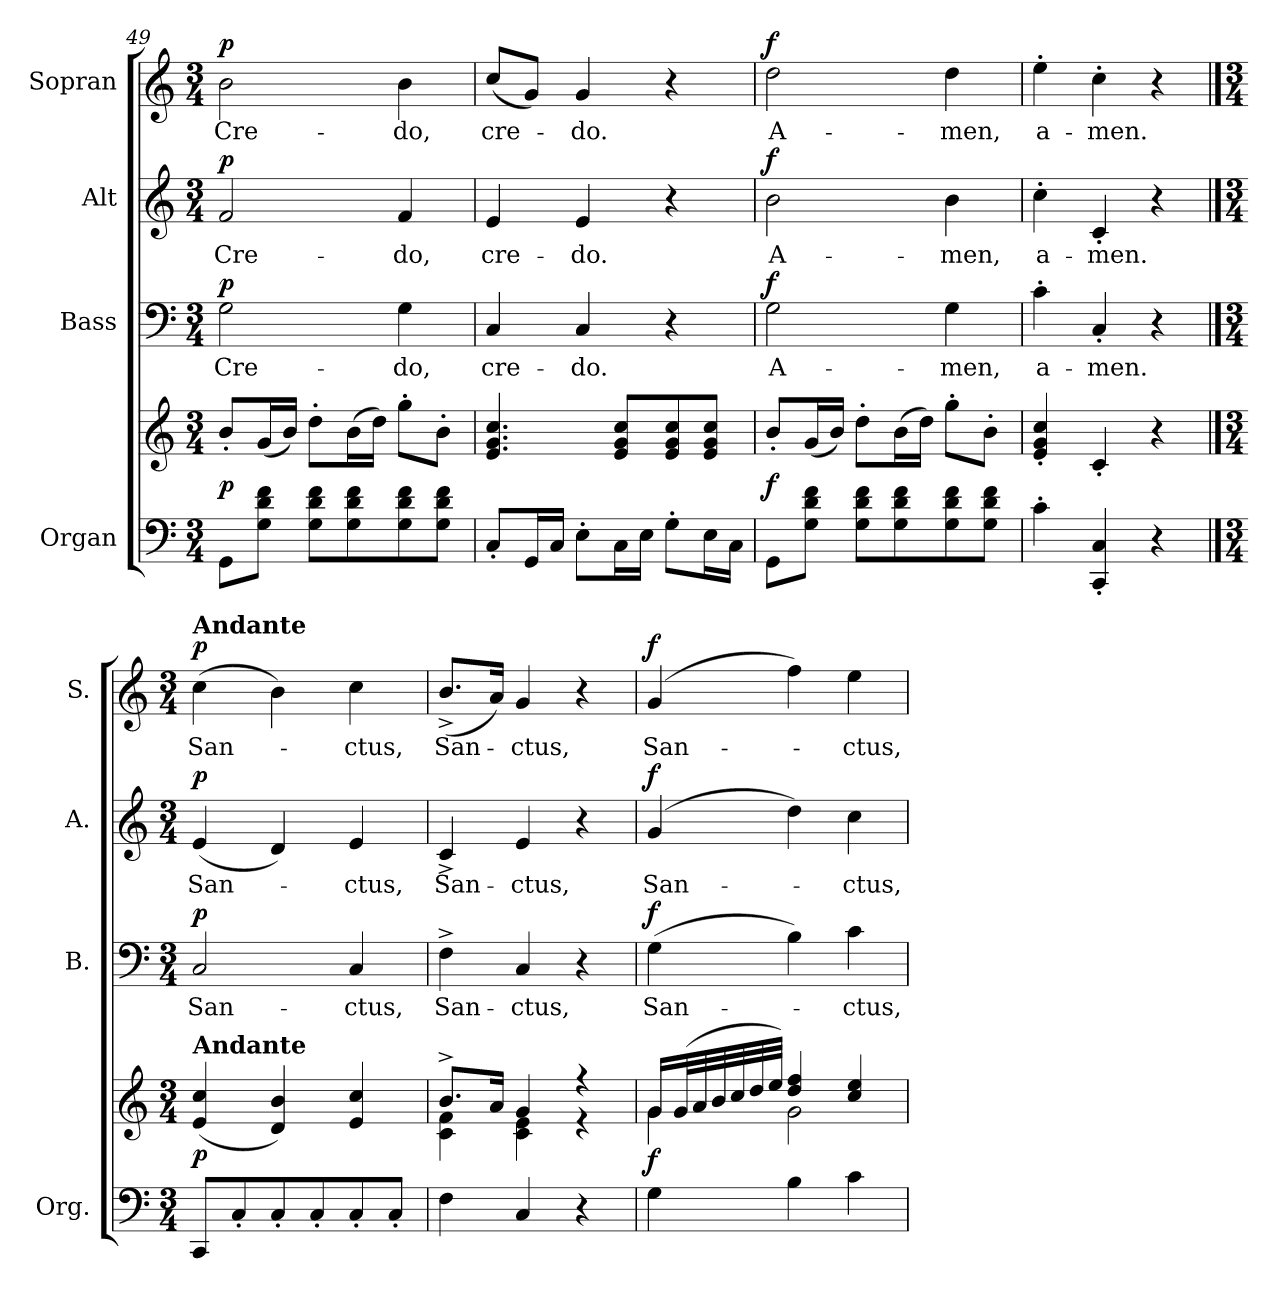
**kern	**kern	**dynam	**kern	**text	**dynam	**kern	**text	**dynam	**kern	**text	**dynam
*part4	*part4	*part4	*part3	*part3	*part3	*part2	*part2	*part2	*part1	*part1	*part1
*staff5	*staff4	*staff4/5	*staff3	*staff3	*staff3	*staff2	*staff2	*staff2	*staff1	*staff1	*staff1
*I"Organ	*	*	*I"Bass	*	*	*I"Alt	*	*	*I"Sopran	*	*
*I'Org.	*	*	*I'B.	*	*	*I'A.	*	*	*I'S.	*	*
*clefF4	*clefG2	*	*clefF4	*	*	*clefG2	*	*	*clefG2	*	*
*k[]	*k[]	*	*k[]	*	*	*k[]	*	*	*k[]	*	*
*C:	*C:	*	*C:	*	*	*C:	*	*	*C:	*	*
*M3/4	*M3/4	*	*M3/4	*	*	*M3/4	*	*	*M3/4	*	*
=49	=49	=49	=49	=49	=49	=49	=49	=49	=49	=49	=49
!	!	!	!	!LO:LY:b:color=#000000	!	!	!	!	!	!	!
!	!	!	!	!	!	!	!LO:LY:b:color=#000000	!	!	!	!
!	!	!	!	!	!	!	!	!	!	!LO:LY:b:color=#000000	!
8GGi\L	8b'i/L	p	2Gi\	Cre-	p	2fi/	Cre-	p	2bi\	Cre-	p
8Gi\ 8di 8fiJ	(16gi/L	.	.	.	.	.	.	.	.	.	.
.	16bi/JJ)	.	.	.	.	.	.	.	.	.	.
8Gi\ 8di 8fiL	8dd'i\L	.	.	.	.	.	.	.	.	.	.
8Gi\ 8di 8fi	(16bi\L	.	.	.	.	.	.	.	.	.	.
.	16ddi\JJ)	.	.	.	.	.	.	.	.	.	.
!	!	!	!	!LO:LY:b:color=#000000	!	!	!	!	!	!	!
!	!	!	!	!	!	!	!LO:LY:b:color=#000000	!	!	!	!
!	!	!	!	!	!	!	!	!	!	!LO:LY:b:color=#000000	!
8Gi\ 8di 8fi	8gg'i\L	.	4Gi\	-do,	.	4fi/	-do,	.	4bi\	-do,	.
8Gi\ 8di 8fiJ	8b'i\J	.	.	.	.	.	.	.	.	.	.
=50	=50	=50	=50	=50	=50	=50	=50	=50	=50	=50	=50
!	!	!	!	!LO:LY:b:color=#000000	!	!	!	!	!	!	!
!	!	!	!	!	!	!	!LO:LY:b:color=#000000	!	!	!	!
!	!	!	!	!	!	!	!	!	!	!LO:LY:b:color=#000000	!
8C'i/L	4.ei/ 4.gi 4.cci	.	4Ci/	cre-	.	4ei/	cre-	.	(8cci/L	cre-	.
16GGi/L	.	.	.	.	.	.	.	.	8gi/J)	.	.
16Ci/JJ	.	.	.	.	.	.	.	.	.	.	.
!	!	!	!	!LO:LY:b:color=#000000	!	!	!	!	!	!	!
!	!	!	!	!	!	!	!LO:LY:b:color=#000000	!	!	!	!
!	!	!	!	!	!	!	!	!	!	!LO:LY:b:color=#000000	!
8E'i\L	.	.	4Ci/	-do.	.	4ei/	-do.	.	4gi/	-do.	.
16Ci\L	8ei/ 8gi 8cciL	.	.	.	.	.	.	.	.	.	.
16Ei\JJ	.	.	.	.	.	.	.	.	.	.	.
8G'i\L	8ei/ 8gi 8cci	.	4r	.	.	4r	.	.	4r	.	.
16Ei\L	8ei/ 8gi 8cciJ	.	.	.	.	.	.	.	.	.	.
16Ci\JJ	.	.	.	.	.	.	.	.	.	.	.
=51	=51	=51	=51	=51	=51	=51	=51	=51	=51	=51	=51
!	!	!	!	!LO:LY:b:color=#000000	!	!	!	!	!	!	!
!	!	!	!	!	!	!	!LO:LY:b:color=#000000	!	!	!	!
!	!	!	!	!	!	!	!	!	!	!LO:LY:b:color=#000000	!
8GGi\L	8b'i/L	f	2Gi\	A-	f	2bi\	A-	f	2ddi\	A-	f
8Gi\ 8di 8fiJ	(16gi/L	.	.	.	.	.	.	.	.	.	.
.	16bi/JJ)	.	.	.	.	.	.	.	.	.	.
8Gi\ 8di 8fiL	8dd'i\L	.	.	.	.	.	.	.	.	.	.
8Gi\ 8di 8fi	(16bi\L	.	.	.	.	.	.	.	.	.	.
.	16ddi\JJ)	.	.	.	.	.	.	.	.	.	.
!	!	!	!	!LO:LY:b:color=#000000	!	!	!	!	!	!	!
!	!	!	!	!	!	!	!LO:LY:b:color=#000000	!	!	!	!
!	!	!	!	!	!	!	!	!	!	!LO:LY:b:color=#000000	!
8Gi\ 8di 8fi	8gg'i\L	.	4Gi\	-men,	.	4bi\	-men,	.	4ddi\	-men,	.
8Gi\ 8di 8fiJ	8b'i\J	.	.	.	.	.	.	.	.	.	.
=52	=52	=52	=52	=52	=52	=52	=52	=52	=52	=52	=52
!	!	!	!	!LO:LY:b:color=#000000	!	!	!	!	!	!	!
!	!	!	!	!	!	!	!LO:LY:b:color=#000000	!	!	!	!
!	!	!	!	!	!	!	!	!	!	!LO:LY:b:color=#000000	!
4c'i\	4ei/' 4gi' 4cci'	.	4c'i\	a-	.	4cc'i\	a-	.	4ee'i\	a-	.
!	!	!	!	!LO:LY:b:color=#000000	!	!	!	!	!	!	!
!	!	!	!	!	!	!	!LO:LY:b:color=#000000	!	!	!	!
!	!	!	!	!	!	!	!	!	!	!LO:LY:b:color=#000000	!
4CCi/' 4Ci'	4c'i/	.	4C'i/	-men.	.	4c'i/	-men.	.	4cc'i\	-men.	.
4r	4r	.	4r	.	.	4r	.	.	4r	.	.
!!LO:PB:g=z
==1	==1	==1	==1	==1	==1	==1	==1	==1	==1	==1	==1
*M3/4	*M3/4	*	*M3/4	*	*	*M3/4	*	*	*M3/4	*	*
!	!	!	!	!LO:LY:b:color=#000000	!	!	!	!	!	!	!
!	!	!	!	!	!	!	!LO:LY:b:color=#000000	!	!	!	!
*	*MM80	*	*	*	*	*	*	*	*MM80	*	*
!	!	!	!	!	!	!	!	!	!LO:TX:a:B:t=Andante	!	!
!	!LO:TX:a:B:t=Andante	!	!	!	!	!	!	!	!	!	!
!	!	!	!	!	!	!	!	!	!	!LO:LY:b:color=#000000	!
8CCi/L	(4ei/ 4cci	p	2Ci/	San-	p	(4ei/	San-	p	(4cci\	San-	p
8C'i/	.	.	.	.	.	.	.	.	.	.	.
8C'i/	4di/ 4bi)	.	.	.	.	4di/)	.	.	4bi\)	.	.
8C'i/	.	.	.	.	.	.	.	.	.	.	.
!	!	!	!	!LO:LY:b:color=#000000	!	!	!	!	!	!	!
!	!	!	!	!	!	!	!LO:LY:b:color=#000000	!	!	!	!
!	!	!	!	!	!	!	!	!	!	!LO:LY:b:color=#000000	!
8C'i/	4ei/ 4cci	.	4Ci/	-ctus,	.	4ei/	-ctus,	.	4cci\	-ctus,	.
8C'i/J	.	.	.	.	.	.	.	.	.	.	.
=2	=2	=2	=2	=2	=2	=2	=2	=2	=2	=2	=2
*	*^	*	*	*	*	*	*	*	*	*	*
!	!	!	!	!	!LO:LY:b:color=#000000	!	!	!	!	!	!	!
!	!	!	!	!	!	!	!	!LO:LY:b:color=#000000	!	!	!	!
!	!	!	!	!	!	!	!	!	!	!	!LO:LY:b:color=#000000	!
4Fi\	8.b^i/L	4ci\ 4fi	.	4F^i\	San-	.	4c^i/	San-	.	(8.b^i/L	San-	.
.	16ai/Jk	.	.	.	.	.	.	.	.	16ai/Jk)	.	.
!	!	!	!	!	!LO:LY:b:color=#000000	!	!	!	!	!	!	!
!	!	!	!	!	!	!	!	!LO:LY:b:color=#000000	!	!	!	!
!	!	!	!	!	!	!	!	!	!	!	!LO:LY:b:color=#000000	!
4Ci/	4gi/	4ci\ 4ei	.	4Ci/	-ctus,	.	4ei/	-ctus,	.	4gi/	-ctus,	.
4r	4r	4r	.	4r	.	.	4r	.	.	4r	.	.
=3	=3	=3	=3	=3	=3	=3	=3	=3	=3	=3	=3	=3
!	!	!	!	!	!LO:LY:b:color=#000000	!	!	!	!	!	!	!
!	!	!	!	!	!	!	!	!LO:LY:b:color=#000000	!	!	!	!
!	!	!	!	!	!	!	!	!	!	!	!LO:LY:b:color=#000000	!
4Gi\	16gi/KL	4gi\	f	(4Gi\	San-	f	(4gi/	San-	f	(4gi/	San-	f
.	(32gi/LL	.	.	.	.	.	.	.	.	.	.	.
.	32ai/	.	.	.	.	.	.	.	.	.	.	.
.	32bi/	.	.	.	.	.	.	.	.	.	.	.
.	32cci/	.	.	.	.	.	.	.	.	.	.	.
.	32ddi/	.	.	.	.	.	.	.	.	.	.	.
.	32eei/JJJ)	.	.	.	.	.	.	.	.	.	.	.
4Bi\	4ddi/ 4ffi	2gi\	.	4Bi\)	.	.	4ddi\)	.	.	4ffi\)	.	.
!	!	!	!	!	!LO:LY:b:color=#000000	!	!	!	!	!	!	!
!	!	!	!	!	!	!	!	!LO:LY:b:color=#000000	!	!	!	!
!	!	!	!	!	!	!	!	!	!	!	!LO:LY:b:color=#000000	!
4ci\	4cci/ 4eei	.	.	4ci\	-ctus,	.	4cci\	-ctus,	.	4eei\	-ctus,	.
*	*v	*v	*	*	*	*	*	*	*	*	*	*
=	=	=	=	=	=	=	=	=	=	=	=
*-	*-	*-	*-	*-	*-	*-	*-	*-	*-	*-	*-
